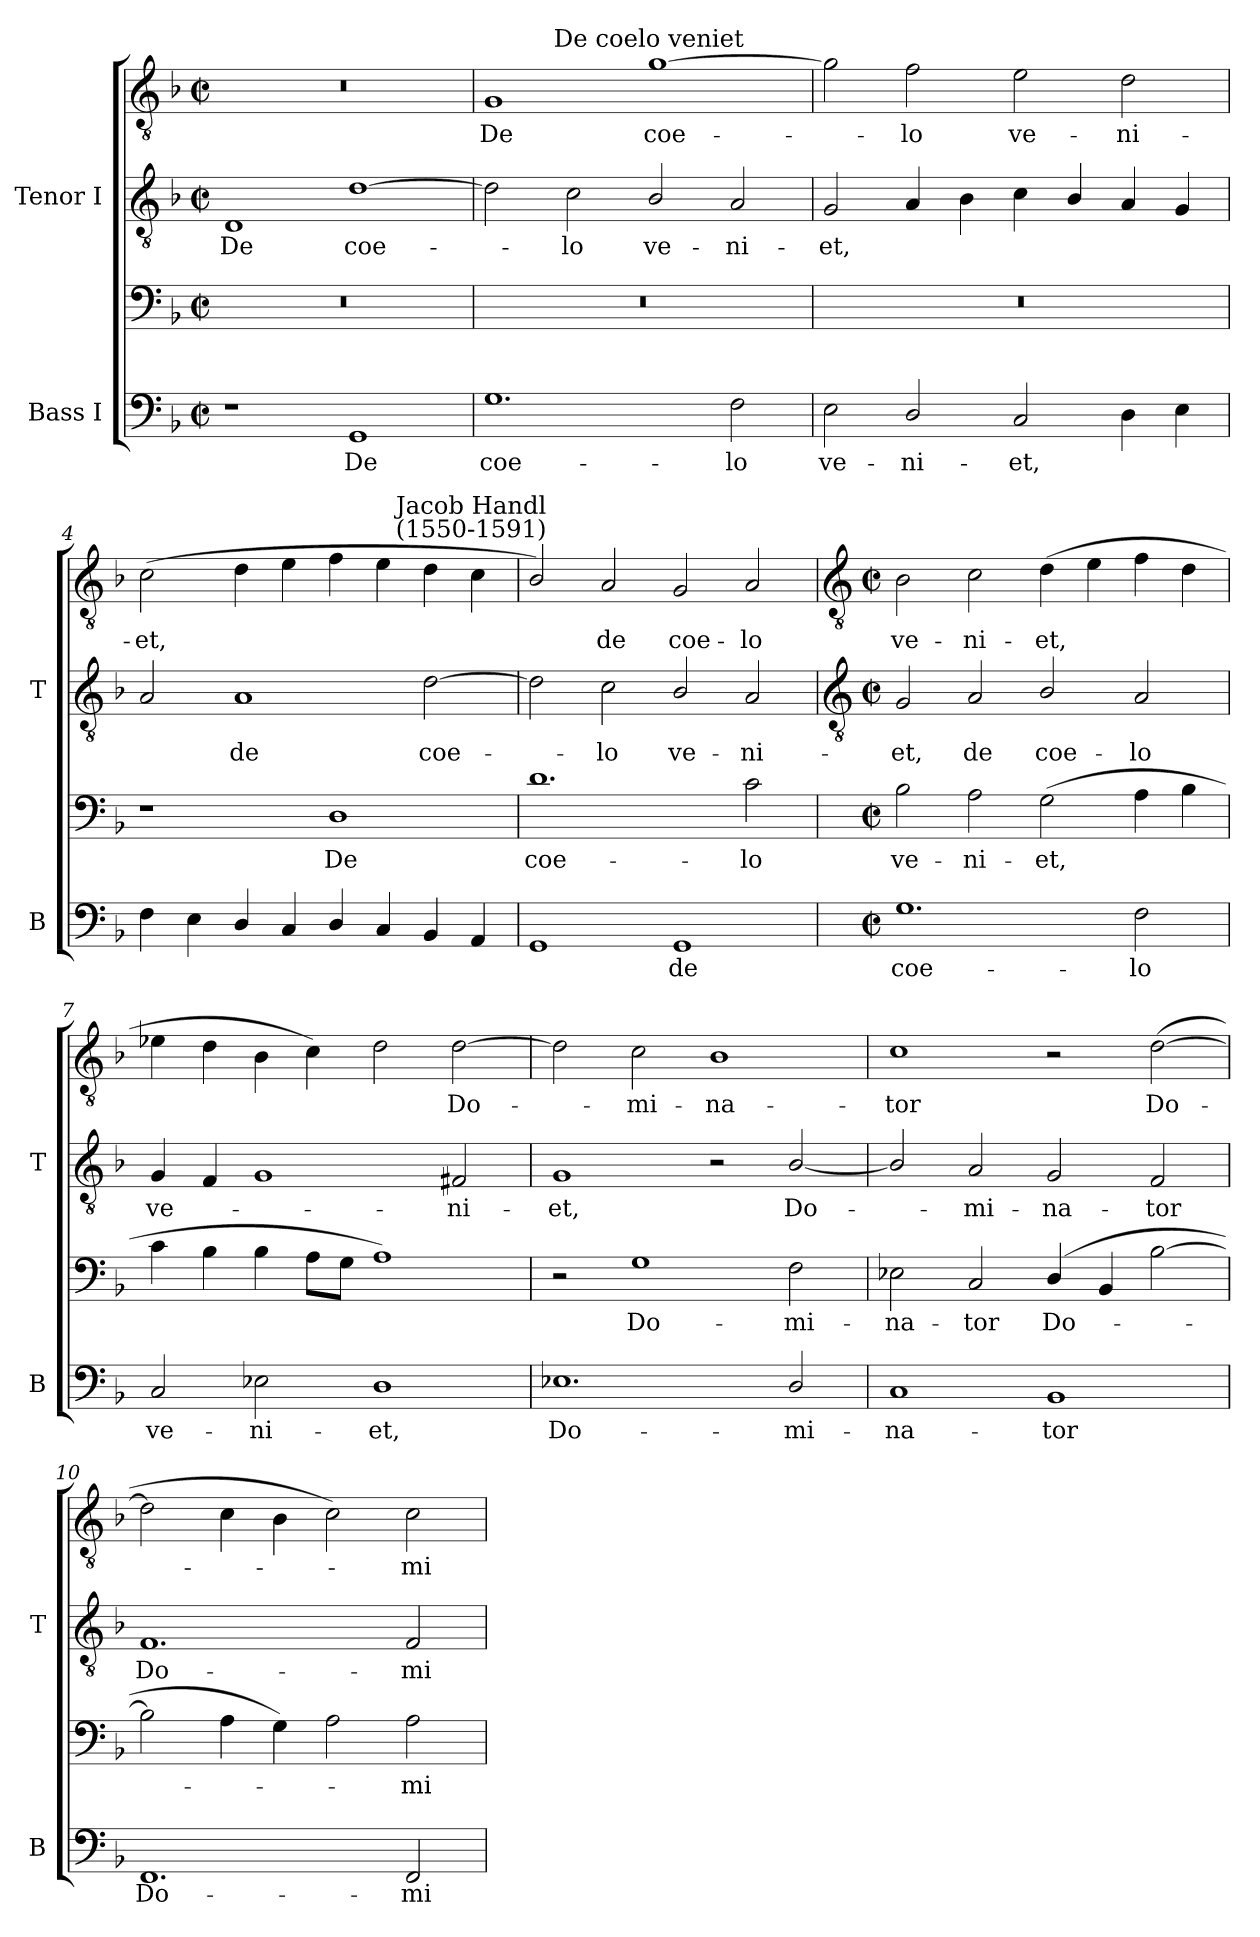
**kern	**text	**kern	**text	**kern	**text	**kern	**text
*part2	*part2	*part2	*part2	*part1	*part1	*part1	*part1
*staff4	*staff4	*staff3	*staff3	*staff2	*staff2	*staff1	*staff1
*I"Bass I	*	*	*	*I"Tenor I	*	*	*
*I'B	*	*	*	*I'T	*	*	*
*clefF4	*	*clefF4	*	*clefGv2	*	*clefGv2	*
*k[b-]	*	*k[b-]	*	*k[b-]	*	*k[b-]	*
*F:	*	*F:	*	*F:	*	*F:	*
*M4/2	*	*M4/2	*	*M4/2	*	*M4/2	*
*met(c|)	*	*met(c|)	*	*met(c|)	*	*met(c|)	*
=1	=1	=1	=1	=1	=1	=1	=1
!	!	!	!	!	!LO:LY:b	!	!
1r	.	0r	.	1D	De	0r	.
!	!LO:LY:b	!	!	!	!LO:LY:b	!	!
1GG	De	.	.	[1d	coe-	.	.
=2	=2	=2	=2	=2	=2	=2	=2
!	!LO:LY:b	!	!	!	!	!	!LO:LY:b
1.G	coe-	0r	.	2d]	.	1G	De
!	!	!	!	!	!LO:LY:b	!	!
.	.	.	.	2c	lo	.	.
!	!	!	!	!	!	!LO:TX:a:cj:t=De coelo veniet	!
!	!	!	!	!	!LO:LY:b	!	!LO:LY:b
.	.	.	.	2B-/	ve-	[1g	coe-
!	!LO:LY:b	!	!	!	!LO:LY:b	!	!
2F	-lo	.	.	2A	-ni-	.	.
=3	=3	=3	=3	=3	=3	=3	=3
!	!LO:LY:b	!	!	!	!LO:LY:b	!	!
2E	ve-	0r	.	2G	-et,	2g]	.
!	!LO:LY:b	!	!	!	!	!	!LO:LY:b
2D/	-ni-	.	.	4A	.	2f	-lo
.	.	.	.	4B-\	.	.	.
!	!LO:LY:b	!	!	!	!	!	!LO:LY:b
2C	-et,	.	.	4c\	.	2e	ve-
.	.	.	.	4B-/	.	.	.
!	!	!	!	!	!	!	!LO:LY:b
4D	.	.	.	4A	.	2d	-ni-
4E	.	.	.	4G	.	.	.
=4	=4	=4	=4	=4	=4	=4	=4
!	!	!	!	!	!	!	!LO:LY:b
4F	.	1r	.	2A	.	(>2c	et,
4E	.	.	.	.	.	.	.
!	!	!	!	!	!LO:LY:b	!	!
4D/	.	.	.	1A	de	4d	.
4C	.	.	.	.	.	4e	.
!	!	!	!LO:LY:b	!	!	!	!
4D/	.	1D	De	.	.	4f	.
4C	.	.	.	.	.	4e	.
!	!	!	!	!	!LO:LY:b	!	!
4BB-	.	.	.	[2d	coe-	4d	.
!	!	!	!	!	!	!LO:TX:a:cj:t=Jacob Handl\n(1550-1591)	!
4AA	.	.	.	.	.	4c	.
=5	=5	=5	=5	=5	=5	=5	=5
!	!	!	!LO:LY:b	!	!	!	!
1GG	.	1.d	coe-	2d]	.	2B-/)	.
!	!	!	!	!	!LO:LY:b	!	!LO:LY:b
.	.	.	.	2c	lo	2A	de
!	!LO:LY:b	!	!	!	!LO:LY:b	!	!LO:LY:b
1GG	de	.	.	2B-/	ve-	2G	coe-
!	!	!	!LO:LY:b	!	!LO:LY:b	!	!LO:LY:b
.	.	2c	-lo	2A	-ni-	2A	-lo
!!LO:LB:g=z
=6	=6	=6	=6	=6	=6	=6	=6
*	*	*	*	*clefGv2	*	*clefGv2	*
*M4/2	*	*M4/2	*	*M4/2	*	*M4/2	*
*met(c|)	*	*met(c|)	*	*met(c|)	*	*met(c|)	*
!	!LO:LY:b	!	!LO:LY:b	!	!LO:LY:b	!	!LO:LY:b
1.G	coe-	2B-	ve-	2G	et,	2B-	-ve-
!	!	!	!LO:LY:b	!	!LO:LY:b	!	!LO:LY:b
.	.	2A	-ni-	2A	de	2c	-ni-
!	!	!	!LO:LY:b	!	!LO:LY:b	!	!LO:LY:b
.	.	(>2G	-et,	2B-/	coe-	(>4d	-et,
.	.	.	.	.	.	4e	.
!	!LO:LY:b	!	!	!	!LO:LY:b	!	!
2F	-lo	4A	.	2A	-lo	4f	.
.	.	4B-	.	.	.	4d	.
=7	=7	=7	=7	=7	=7	=7	=7
!	!LO:LY:b	!	!	!	!LO:LY:b	!	!
2C	ve-	4c	.	4G	ve-	4e-X	.
.	.	4B-	.	4F	.	4d	.
!	!LO:LY:b	!	!	!	!	!	!
2E-X	-ni-	4B-	.	1G	.	4B-	.
.	.	8AL	.	.	.	4c)	.
.	.	8GJ	.	.	.	.	.
!	!LO:LY:b	!	!	!	!	!	!
1D	-et,	1A)	.	.	.	2d	.
!	!	!	!	!	!LO:LY:b	!	!LO:LY:b
.	.	.	.	2F#X	ni-	[2d	Do-
=8	=8	=8	=8	=8	=8	=8	=8
!	!LO:LY:b	!	!	!	!LO:LY:b	!	!
1.E-X	-Do-	2r	.	1G	-et,	2d]	.
!	!	!	!LO:LY:b	!	!	!	!LO:LY:b
.	.	1G	Do-	.	.	2c	-mi-
!	!	!	!	!	!	!	!LO:LY:b
.	.	.	.	2r	.	1B-	-na-
!	!LO:LY:b	!	!LO:LY:b	!	!LO:LY:b	!	!
2D/	-mi-	2F	-mi-	[2B-/	Do-	.	.
=9	=9	=9	=9	=9	=9	=9	=9
!	!LO:LY:b	!	!LO:LY:b	!	!	!	!LO:LY:b
1C	na-	2E-X	-na-	2B-/]	.	1c	tor
!	!	!	!LO:LY:b	!	!LO:LY:b	!	!
.	.	2C	-tor	2A	mi-	.	.
!	!LO:LY:b	!	!LO:LY:b	!	!LO:LY:b	!	!
1BB-	-tor	(>4D/	Do-	2G	-na-	2r	.
.	.	4BB-	.	.	.	.	.
!	!	!	!	!	!LO:LY:b	!	!LO:LY:b
.	.	[2B-\	.	2F	-tor	(>[2d	Do-
=10	=10	=10	=10	=10	=10	=10	=10
!	!LO:LY:b	!	!	!	!LO:LY:b	!	!
1.FF	-Do-	2B-\]	.	1.F	-Do-	2d]	.
.	.	4A	.	.	.	4c	.
.	.	4G)	.	.	.	4B-	.
.	.	2A	.	.	.	2c)	.
!	!LO:LY:b	!	!LO:LY:b	!	!LO:LY:b	!	!LO:LY:b
2FF	-mi-	2A	mi-	2F	-mi-	2c	mi-
=	=	=	=	=	=	=	=
*-	*-	*-	*-	*-	*-	*-	*-
